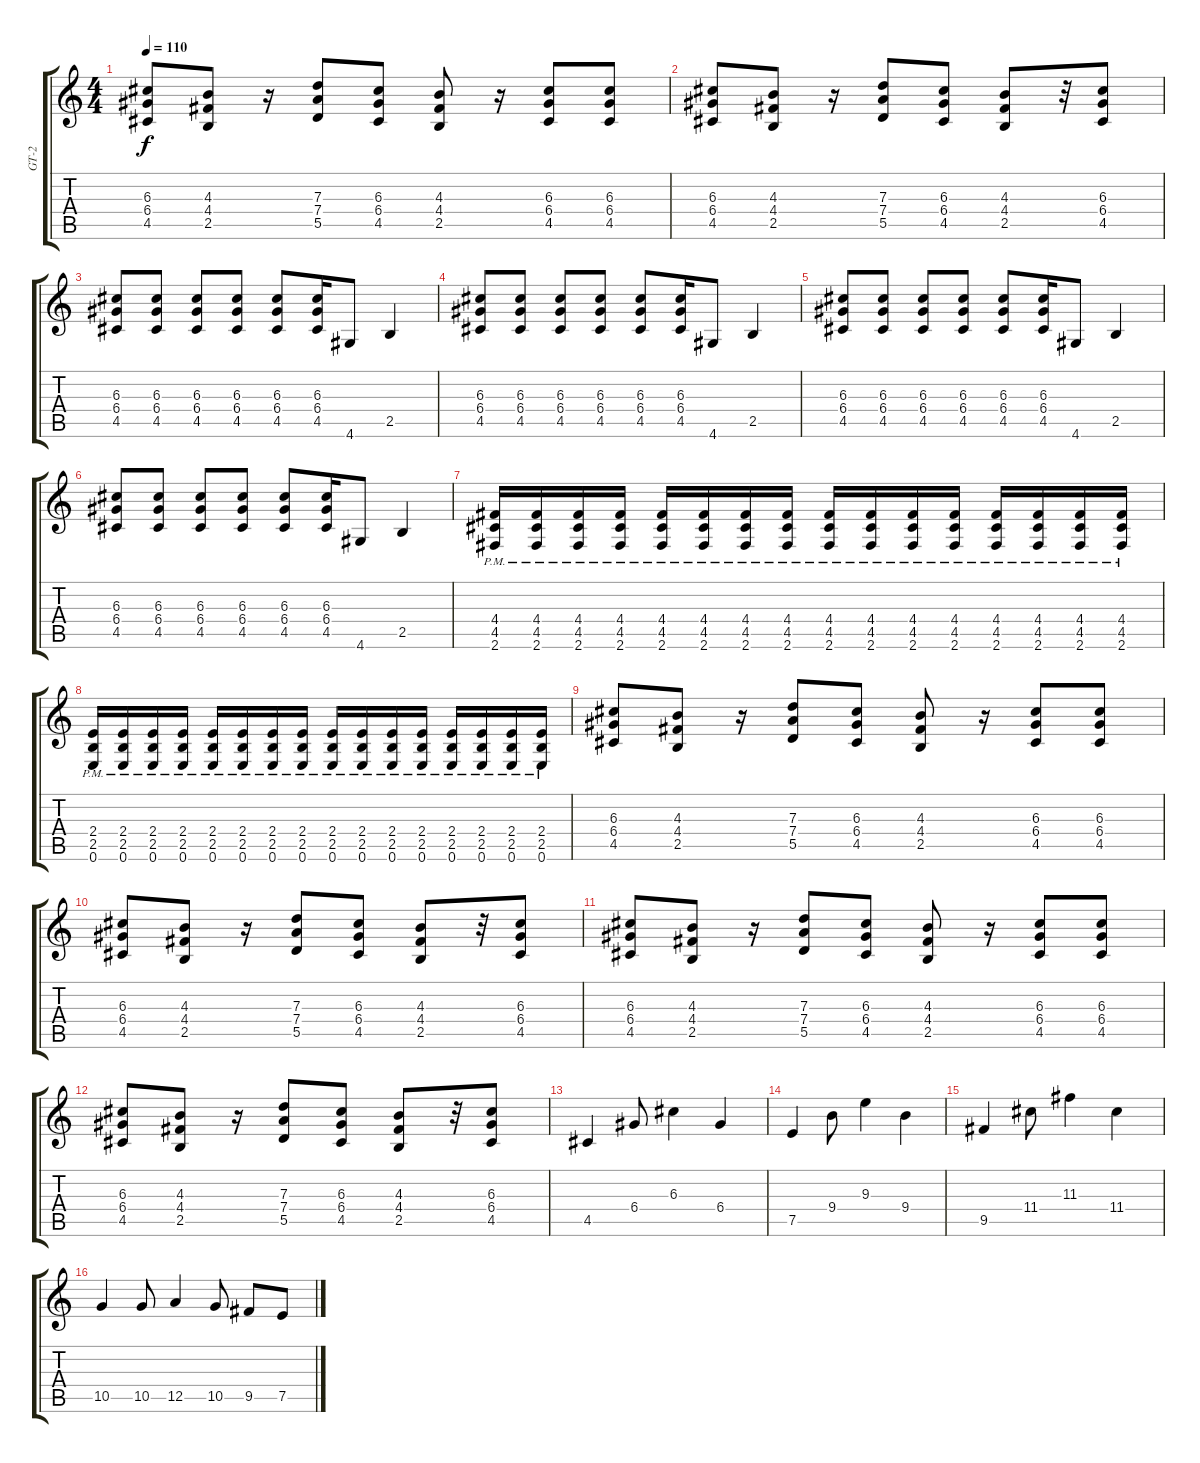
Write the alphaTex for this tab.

\track ("GT-2" "GT-2") {instrument overdrivenguitar}
\staff {score tabs}
\tuning (E4 B3 G3 D3 A2 E2) {hide}
\ts (4 4)
\tempo 110
\clef g2
\ks c
(6.3 6.4 4.5).8{dy f} (4.3 4.4 2.5).8 r.16 (7.3 7.4 5.5).8 (6.3 6.4 4.5).8 (4.3 4.4 2.5).8 r.16 (6.3 6.4 4.5).8 (6.3 6.4 4.5).8 |
(6.3 6.4 4.5).8 (4.3 4.4 2.5).8 r.16 (7.3 7.4 5.5).8 (6.3 6.4 4.5).8 (4.3 4.4 2.5).8 r.32 (6.3 6.4 4.5).8 |
(6.3 6.4 4.5).8 (6.3 6.4 4.5).8 (6.3 6.4 4.5).8 (6.3 6.4 4.5).8 (6.3 6.4 4.5).8 (6.3 6.4 4.5).16 4.6.8 2.5.4 |
(6.3 6.4 4.5).8 (6.3 6.4 4.5).8 (6.3 6.4 4.5).8 (6.3 6.4 4.5).8 (6.3 6.4 4.5).8 (6.3 6.4 4.5).16 4.6.8 2.5.4 |
(6.3 6.4 4.5).8 (6.3 6.4 4.5).8 (6.3 6.4 4.5).8 (6.3 6.4 4.5).8 (6.3 6.4 4.5).8 (6.3 6.4 4.5).16 4.6.8 2.5.4 |
(6.3 6.4 4.5).8 (6.3 6.4 4.5).8 (6.3 6.4 4.5).8 (6.3 6.4 4.5).8 (6.3 6.4 4.5).8 (6.3 6.4 4.5).16 4.6.8 2.5.4 |
(4.4 4.5 2.6{pm}).16 (4.4 4.5 2.6{pm}).16 (4.4 4.5 2.6{pm}).16 (4.4 4.5 2.6{pm}).16 (4.4 4.5 2.6{pm}).16 (4.4 4.5 2.6{pm}).16 (4.4 4.5 2.6{pm}).16 (4.4 4.5 2.6{pm}).16 (4.4 4.5 2.6{pm}).16 (4.4 4.5 2.6{pm}).16 (4.4 4.5 2.6{pm}).16 (4.4 4.5 2.6{pm}).16 (4.4 4.5 2.6{pm}).16 (4.4 4.5 2.6{pm}).16 (4.4 4.5 2.6{pm}).16 (4.4 4.5 2.6{pm}).16 |
(2.4 2.5 0.6{pm}).16 (2.4 2.5 0.6{pm}).16 (2.4 2.5 0.6{pm}).16 (2.4 2.5 0.6{pm}).16 (2.4 2.5 0.6{pm}).16 (2.4 2.5 0.6{pm}).16 (2.4 2.5 0.6{pm}).16 (2.4 2.5 0.6{pm}).16 (2.4 2.5 0.6{pm}).16 (2.4 2.5 0.6{pm}).16 (2.4 2.5 0.6{pm}).16 (2.4 2.5 0.6{pm}).16 (2.4 2.5 0.6{pm}).16 (2.4 2.5 0.6{pm}).16 (2.4 2.5 0.6{pm}).16 (2.4 2.5 0.6{pm}).16 |
(6.3 6.4 4.5).8 (4.3 4.4 2.5).8 r.16 (7.3 7.4 5.5).8 (6.3 6.4 4.5).8 (4.3 4.4 2.5).8 r.16 (6.3 6.4 4.5).8 (6.3 6.4 4.5).8 |
(6.3 6.4 4.5).8 (4.3 4.4 2.5).8 r.16 (7.3 7.4 5.5).8 (6.3 6.4 4.5).8 (4.3 4.4 2.5).8 r.32 (6.3 6.4 4.5).8 |
(6.3 6.4 4.5).8 (4.3 4.4 2.5).8 r.16 (7.3 7.4 5.5).8 (6.3 6.4 4.5).8 (4.3 4.4 2.5).8 r.16 (6.3 6.4 4.5).8 (6.3 6.4 4.5).8 |
(6.3 6.4 4.5).8 (4.3 4.4 2.5).8 r.16 (7.3 7.4 5.5).8 (6.3 6.4 4.5).8 (4.3 4.4 2.5).8 r.32 (6.3 6.4 4.5).8 |
4.5.4 6.4.8 6.3.4 6.4.4 |
7.5.4 9.4.8 9.3.4 9.4.4 |
9.5.4 11.4.8 11.3.4 11.4.4 |
10.5.4 10.5.8 12.5.4 10.5.8 9.5.8 7.5.8
